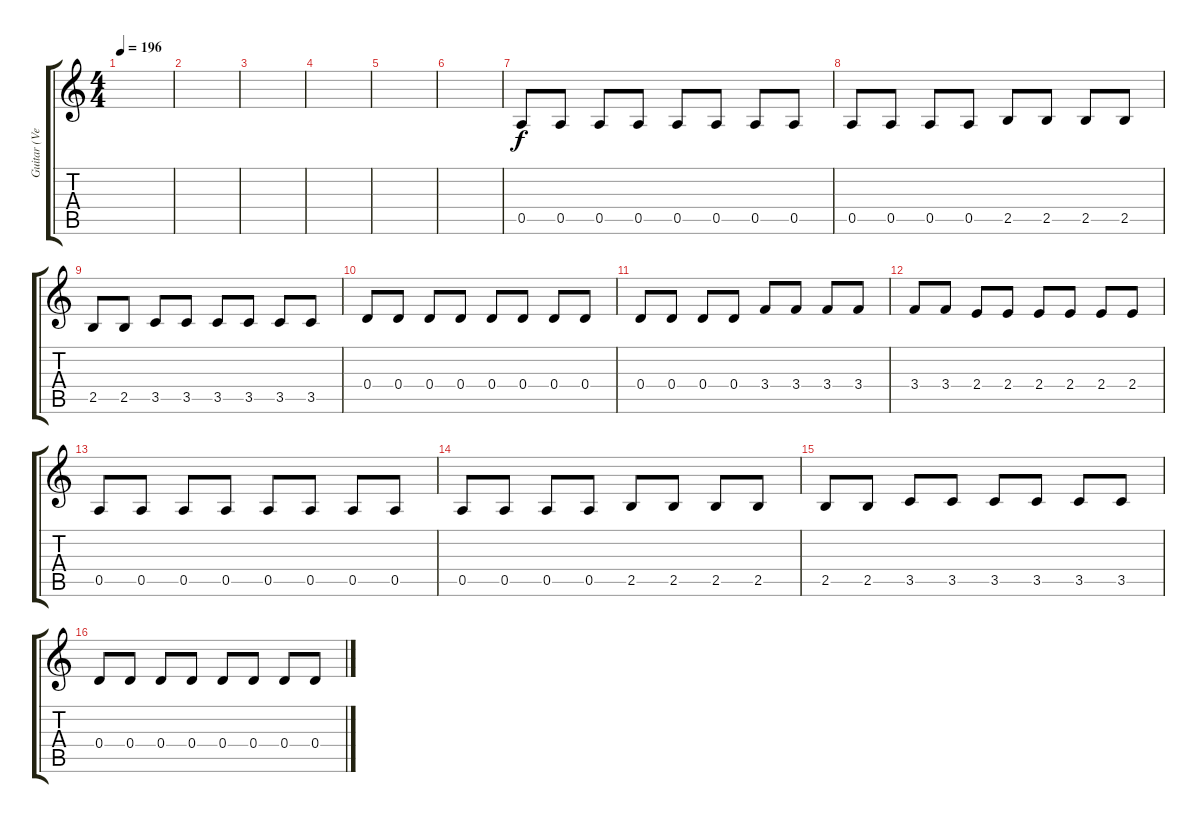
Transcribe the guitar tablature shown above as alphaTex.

\track ("Guitar (Verses)" "Guitar (Ve") {instrument overdrivenguitar}
\staff {score tabs}
\tuning (E4 B3 G3 D3 A2 E2) {hide}
\ts (4 4)
\tempo 196
\clef g2
\ks c
|
|
|
|
|
|
0.5.8 0.5.8 0.5.8 0.5.8 0.5.8 0.5.8 0.5.8 0.5.8 |
0.5.8 0.5.8 0.5.8 0.5.8 2.5.8 2.5.8 2.5.8 2.5.8 |
2.5.8 2.5.8 3.5.8 3.5.8 3.5.8 3.5.8 3.5.8 3.5.8 |
0.4.8 0.4.8 0.4.8 0.4.8 0.4.8 0.4.8 0.4.8 0.4.8 |
0.4.8 0.4.8 0.4.8 0.4.8 3.4.8 3.4.8 3.4.8 3.4.8 |
3.4.8 3.4.8 2.4.8 2.4.8 2.4.8 2.4.8 2.4.8 2.4.8 |
0.5.8 0.5.8 0.5.8 0.5.8 0.5.8 0.5.8 0.5.8 0.5.8 |
0.5.8 0.5.8 0.5.8 0.5.8 2.5.8 2.5.8 2.5.8 2.5.8 |
2.5.8 2.5.8 3.5.8 3.5.8 3.5.8 3.5.8 3.5.8 3.5.8 |
0.4.8 0.4.8 0.4.8 0.4.8 0.4.8 0.4.8 0.4.8 0.4.8
